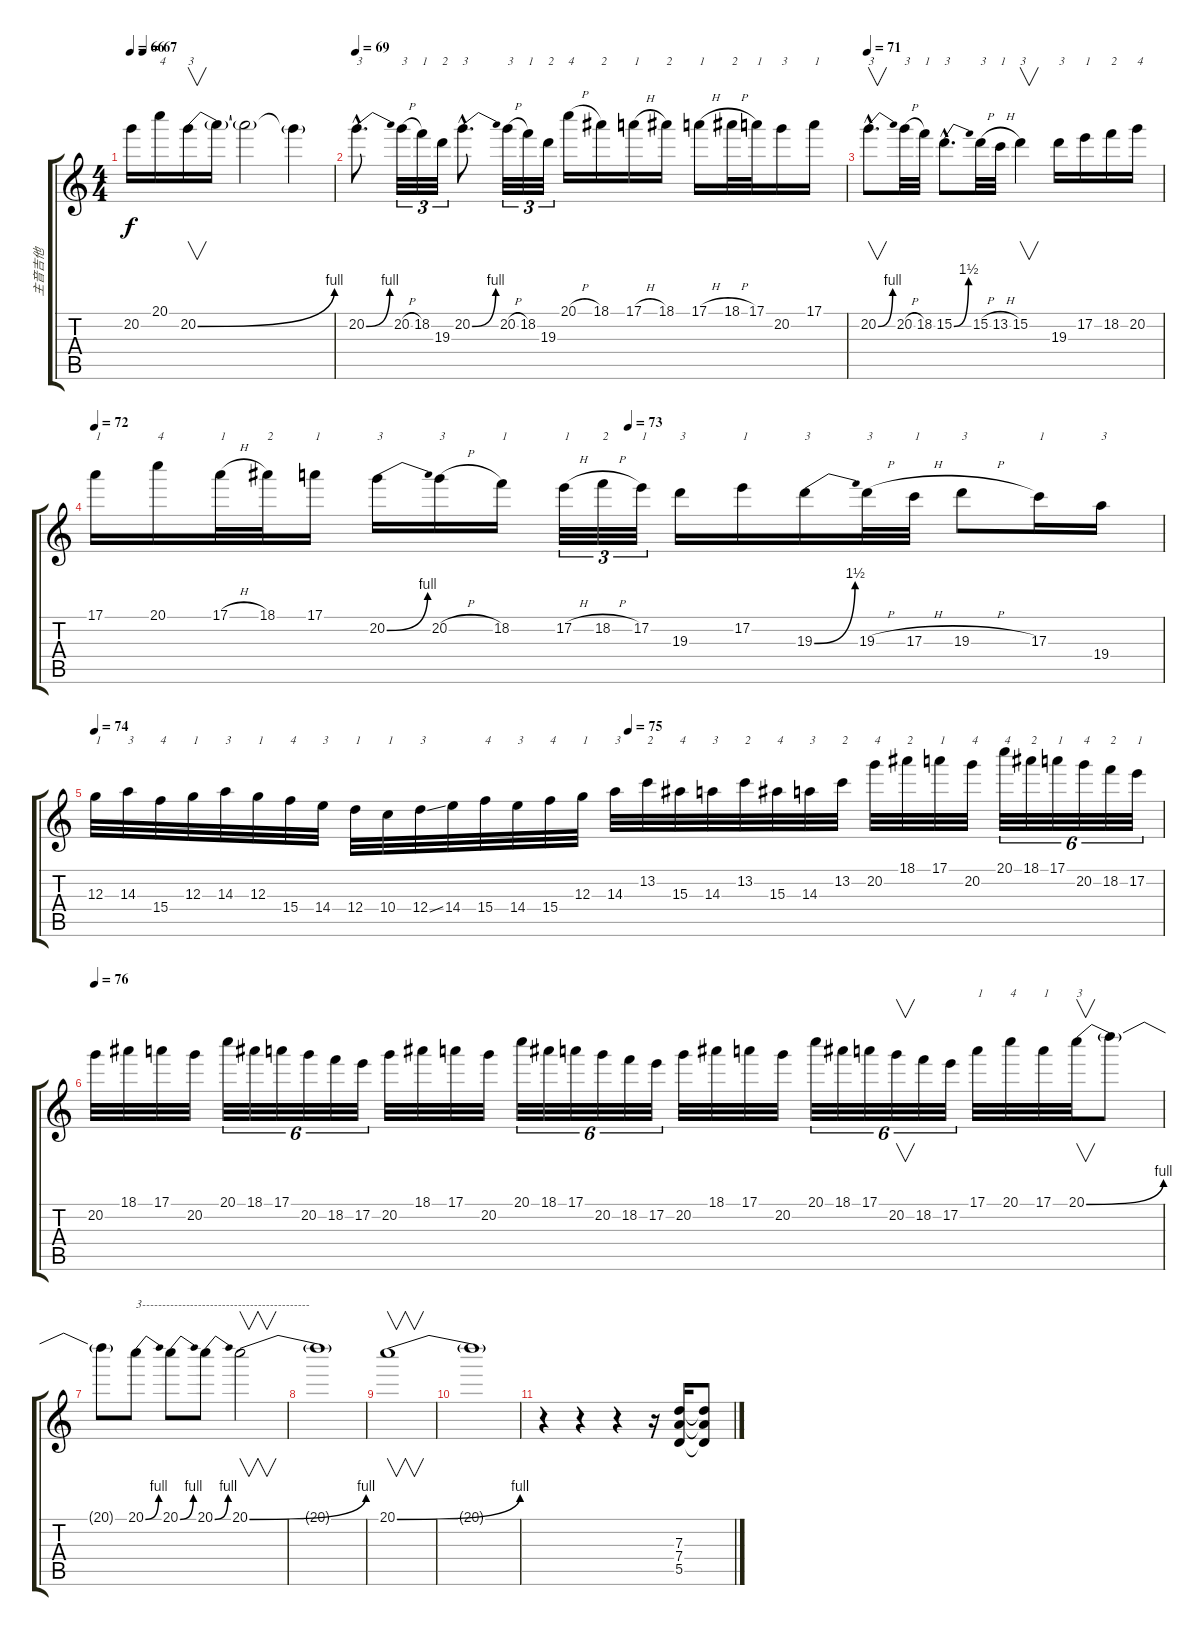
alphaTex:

\track ("主音吉他" "主音吉他") {instrument overdrivenguitar}
\staff {score tabs}
\tuning (E4 B3 G3 D3 A2 E2) {hide}
\ts (4 4)
\tempo 66
\tempo (67 0.0625)
\clef g2
\ks c
20.2{t}.16{dy f} 20.1.16{txt "4"} 20.2{be (bend 0 0 60 4)}.16{v txt "3"} 20.2{t}.16 20.2{t}.2 20.2{t}.4 |
\tempo 69
20.2{be (bend 0 0 60 4) hac}.8{d txt "3"} 20.2{h}.32{tu (3 2) txt "3"} 18.2.32{tu (3 2) txt "1"} 19.3.32{tu (3 2) txt "2"} 20.2{be (bend 0 0 60 4) hac}.8{d txt "3"} 20.2{h}.32{tu (3 2) txt "3"} 18.2.32{tu (3 2) txt "1"} 19.3.32{tu (3 2) txt "2"} 20.1{h}.16{txt "4"} 18.1.16{txt "2"} 17.1{h}.16{txt "1"} 18.1.16{txt "2"} 17.1{h}.16{txt "1"} 18.1{h}.32{txt "2"} 17.1.32{txt "1"} 20.2.16{txt "3"} 17.1.16{txt "1"} |
\tempo 71
20.2{be (bend 0 0 60 4) hac}.8{v d txt "3"} 20.2{h}.32{txt "3"} 18.2.32{txt "1"} 15.2{be (bend 0 0 60 6) hac}.8{d txt "3"} 15.2{h}.32{txt "3"} 13.2{h}.32{txt "1"} 15.2.4{v txt "3"} 19.3.16{txt "3"} 17.2.16{txt "1"} 18.2.16{txt "2"} 20.2.16{txt "4"} |
\tempo 72
\tempo (73 0.5)
17.1.16{txt "1"} 20.1.16{txt "4"} 17.1{h}.32{txt "1"} 18.1.32{txt "2"} 17.1.16{txt "1"} 20.2{be (bend 0 0 60 4)}.16{txt "3"} 20.2{h}.16{txt "3"} 18.2.16{txt "1"} 17.2{h}.32{tu (3 2) txt "1"} 18.2{h}.32{tu (3 2) txt "2"} 17.2.32{tu (3 2) txt "1"} 19.3.16{txt "3"} 17.2.16{txt "1"} 19.3{be (bend 0 0 60 6)}.16{txt "3"} 19.3{h}.32{txt "3"} 17.3{h}.32{txt "1"} 19.3{h}.8{txt "3"} 17.3.16{txt "1"} 19.4.16{txt "3"} |
\tempo 74
\tempo (75 0.5)
12.3.32{txt "1"} 14.3.32{txt "3"} 15.4.32{txt "4"} 12.3.32{txt "1"} 14.3.32{txt "3"} 12.3.32{txt "1"} 15.4.32{txt "4"} 14.4.32{txt "3"} 12.4.32{txt "1"} 10.4.32{txt "1"} 12.4{ss}.32{txt "3"} 14.4.32 15.4.32{txt "4"} 14.4.32{txt "3"} 15.4.32{txt "4"} 12.3.32{txt "1"} 14.3.32{txt "3"} 13.2.32{txt "2"} 15.3.32{txt "4"} 14.3.32{txt "3"} 13.2.32{txt "2"} 15.3.32{txt "4"} 14.3.32{txt "3"} 13.2.32{txt "2"} 20.2.32{txt "4"} 18.1.32{txt "2"} 17.1.32{txt "1"} 20.2.32{txt "4"} 20.1.32{tu (6 4) txt "4"} 18.1.32{tu (6 4) txt "2"} 17.1.32{tu (6 4) txt "1"} 20.2.32{tu (6 4) txt "4"} 18.2.32{tu (6 4) txt "2"} 17.2.32{tu (6 4) txt "1"} |
\tempo 76
20.2.32 18.1.32 17.1.32 20.2.32 20.1.32{tu (6 4)} 18.1.32{tu (6 4)} 17.1.32{tu (6 4)} 20.2.32{tu (6 4)} 18.2.32{tu (6 4)} 17.2.32{tu (6 4)} 20.2.32 18.1.32 17.1.32 20.2.32 20.1.32{tu (6 4)} 18.1.32{tu (6 4)} 17.1.32{tu (6 4)} 20.2.32{tu (6 4)} 18.2.32{tu (6 4)} 17.2.32{tu (6 4)} 20.2.32 18.1.32 17.1.32 20.2.32 20.1.32{tu (6 4)} 18.1.32{tu (6 4)} 17.1.32{tu (6 4)} 20.2.32{v tu (6 4)} 18.2.32{tu (6 4)} 17.2.32{tu (6 4)} 17.1.32{txt "1"} 20.1.32{txt "4"} 17.1.32{txt "1"} 20.1{be (bend 0 0 60 4)}.32{v txt "3"} 20.1{t}.8 |
20.1{t}.8 20.1{be (bend 0 0 60 4)}.8{txt "3------------------------------------------"} 20.1{be (bend 0 0 60 4)}.8 20.1{be (bend 0 0 60 4)}.8 20.1{be (bend 0 0 60 4)}.2{v} |
20.1{t}.1 |
20.1{be (bend 0 0 60 4)}.1{v} |
20.1{t}.1 |
r.4 r.4 r.4 r.16 (7.3 7.4 5.5).16 (7.3{t} 7.4{t} 5.5{t}).8
